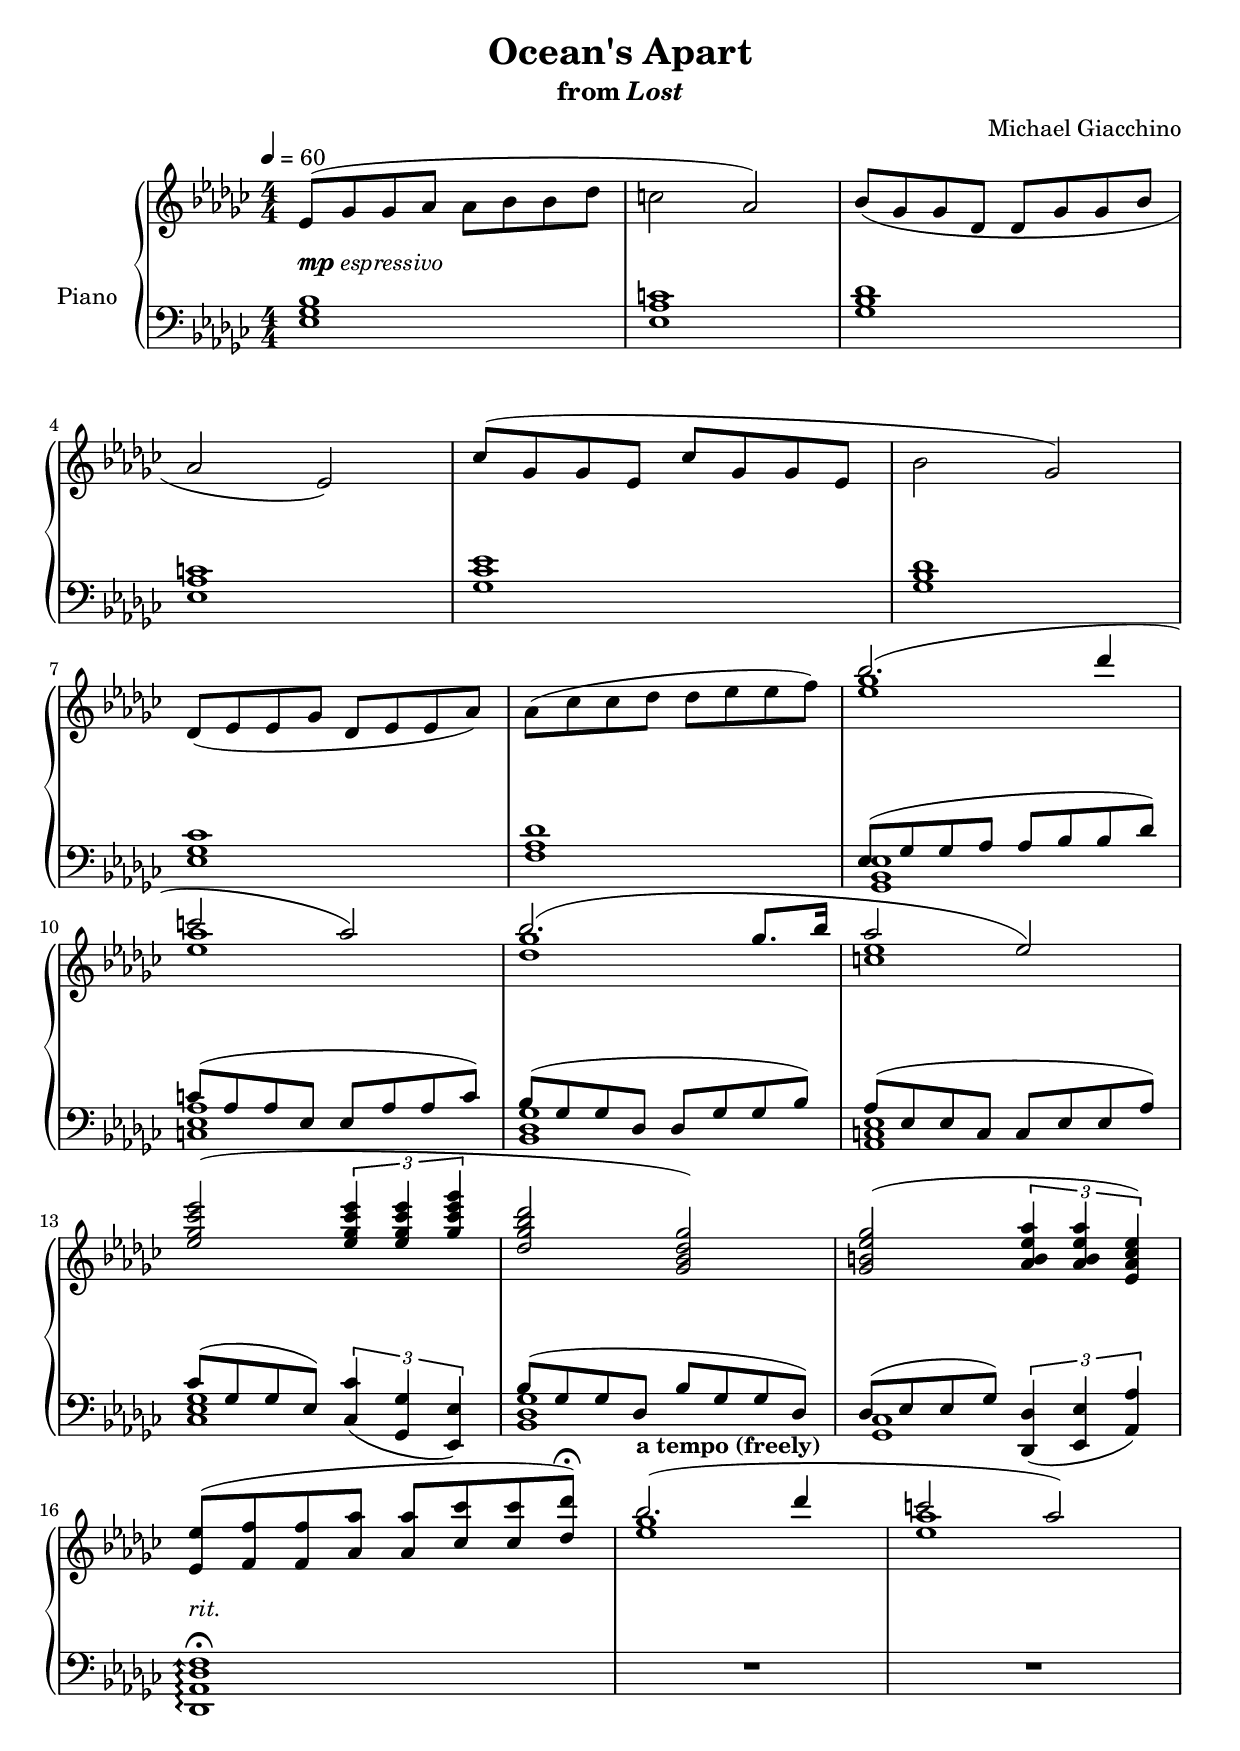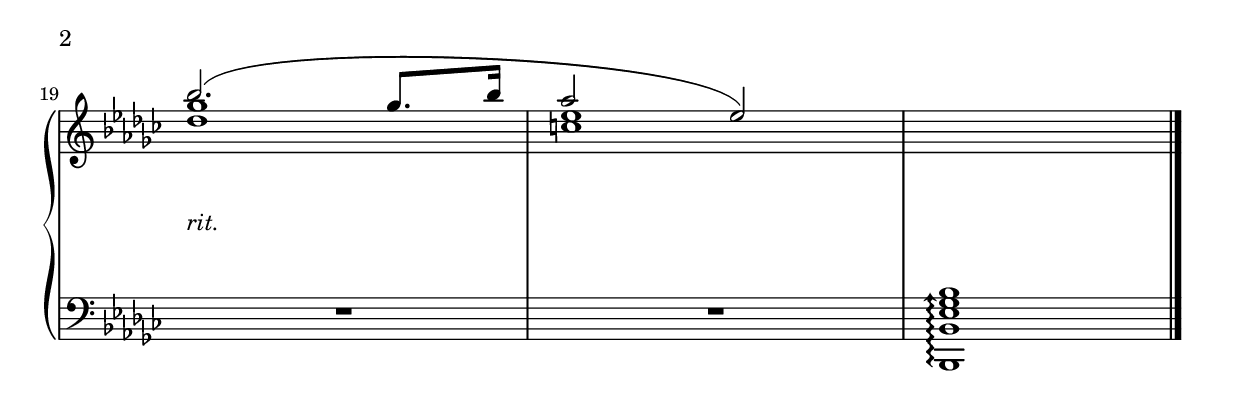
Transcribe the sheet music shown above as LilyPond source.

\version "2.12.2"

\header {
  title = "Ocean's Apart"
  subtitle = \markup { "from" \italic "Lost" }
  composer = "Michael Giacchino"
}

global = {
  \tempo 4 = 60
  \key ges \major
  \time 4/4
  \numericTimeSignature
  s1*21
  \bar "|."
}

upper = \relative c' {
  \clef treble
  es8( ges ges as as bes bes des
  c2 as)
  bes8( ges ges des des ges ges bes
  \break

  as2 es)
  ces'8( ges ges es ces' ges ges es
  bes'2 ges)
  \break
  des8( es es ges des es es as)
  as( ces ces des des es es f)

  <<
    {
      bes2.( des4
      \break

      c2 as)
      bes2.( ges8. bes16
      as2 es)
      \break

      <es ges ces es>2( \times 2/3 { <es ges ces es>4 <es ges ces es> <ges ces es ges> }
      <des ges bes des>2 <ges, bes des ges>)
      <ges b es ges>2( \times 2/3 { <as b es as>4 <as b es as> <es as ces es>) }
      \break

      <es' es,>8( <f f,> <f f,> <as as,>
      <as as,>8 <ces ces,> <ces ces,> <des des,>\fermata)
      bes2.^\markup { \bold "a tempo (freely)" }( des4
      c2 as)

      \break
      bes2.( ges8. bes16
      as2 es)
    }
  \\
    {
      <ges es>1
      <as es>
      <ges des>
      <es c>

      s1*4
      <es ges>1
      <es as>
      <ges des>
      <c, es>
    }
  >>
}

lower = \relative c {
  \clef bass
  <es ges bes>1
  <es as c>
  <ges bes des>
  <es as c>

  <ges ces es>
  <ges bes des>
  <es ges ces>
  <f as des>

  <<
    {
      es8( ges ges as as bes bes des)
      c( as as es es as as c)
      bes( ges ges des des ges ges bes)
      as( es es c c es es as)
      ces( ges ges es)
      \times 2/3 { <ces ces'>4_( <ges ges'> <es es'>) }
      bes''8( ges ges des bes' ges ges des)
      des8( es es ges) \times 2/3 { <des, des'>4_( <es es'> <as as'>) }
    }
  \\
    {
      <ges bes es>1
      <c es as>
      <ges' des bes>
      <es c as>
      <ces es ges>
      <ges' des bes>
      <ges, ces>
    }
  >>

  \arpeggioArrowUp
  <f' des as des,>1\arpeggio\fermata
  R1*4
  <bes ges es bes bes,>1\arpeggio
}

dynamics = {
  s1*6-\markup{ \dynamic "mp" "espressivo" }
  s1\<
  s8 s8*2 s8\! s8\mf s8\> s32*7 s32\!
  s1*3\mp
  s32*31\< s32\!
  s1*3\f
  s32-"rit." s32 s32*2\> s32*24 s32*4\!
  s1*2\p
  s1-"rit."
}

pedal = {
}

chordnames = \chordmode {
}

\include "../../template_piano_solo.ly"
